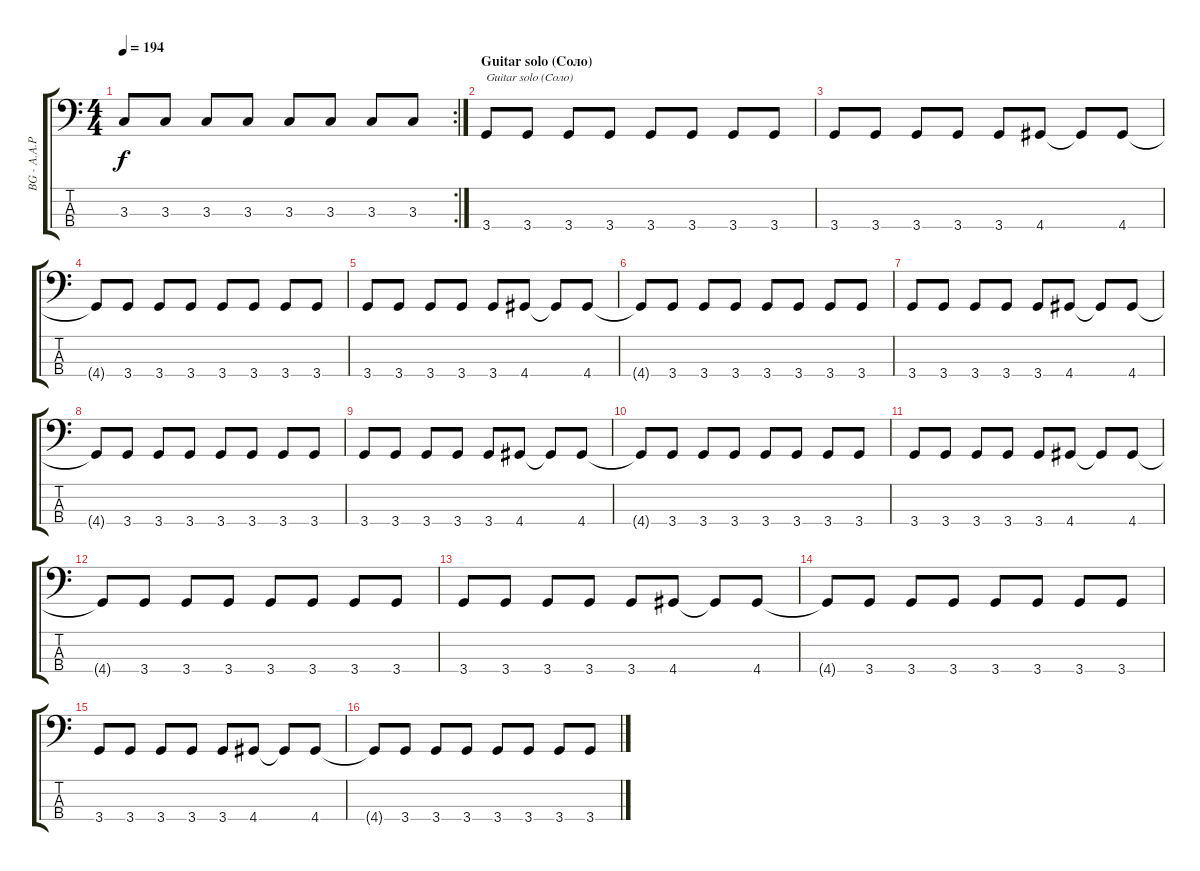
\track ("BG - A.A.Pavlyuchenkoff" "BG - A.A.P") {instrument electricbassfinger}
\staff {score tabs}
\tuning (G2 D2 A1 E1) {hide}
\rc 2
\ts (4 4)
\tempo 194
\clef f4
\ks c
3.3.8{dy f} 3.3.8 3.3.8 3.3.8 3.3.8 3.3.8 3.3.8 3.3.8 |
\section ("" "Guitar solo (Cоло)")
3.4.8{txt "Guitar solo (Cоло)"} 3.4.8 3.4.8 3.4.8 3.4.8 3.4.8 3.4.8 3.4.8 |
3.4.8 3.4.8 3.4.8 3.4.8 3.4.8 4.4.8 4.4{t}.8 4.4.8 |
4.4{t}.8 3.4.8 3.4.8 3.4.8 3.4.8 3.4.8 3.4.8 3.4.8 |
3.4.8 3.4.8 3.4.8 3.4.8 3.4.8 4.4.8 4.4{t}.8 4.4.8 |
4.4{t}.8 3.4.8 3.4.8 3.4.8 3.4.8 3.4.8 3.4.8 3.4.8 |
3.4.8 3.4.8 3.4.8 3.4.8 3.4.8 4.4.8 4.4{t}.8 4.4.8 |
4.4{t}.8 3.4.8 3.4.8 3.4.8 3.4.8 3.4.8 3.4.8 3.4.8 |
3.4.8 3.4.8 3.4.8 3.4.8 3.4.8 4.4.8 4.4{t}.8 4.4.8 |
4.4{t}.8 3.4.8 3.4.8 3.4.8 3.4.8 3.4.8 3.4.8 3.4.8 |
3.4.8 3.4.8 3.4.8 3.4.8 3.4.8 4.4.8 4.4{t}.8 4.4.8 |
4.4{t}.8 3.4.8 3.4.8 3.4.8 3.4.8 3.4.8 3.4.8 3.4.8 |
3.4.8 3.4.8 3.4.8 3.4.8 3.4.8 4.4.8 4.4{t}.8 4.4.8 |
4.4{t}.8 3.4.8 3.4.8 3.4.8 3.4.8 3.4.8 3.4.8 3.4.8 |
3.4.8 3.4.8 3.4.8 3.4.8 3.4.8 4.4.8 4.4{t}.8 4.4.8 |
4.4{t}.8 3.4.8 3.4.8 3.4.8 3.4.8 3.4.8 3.4.8 3.4.8
